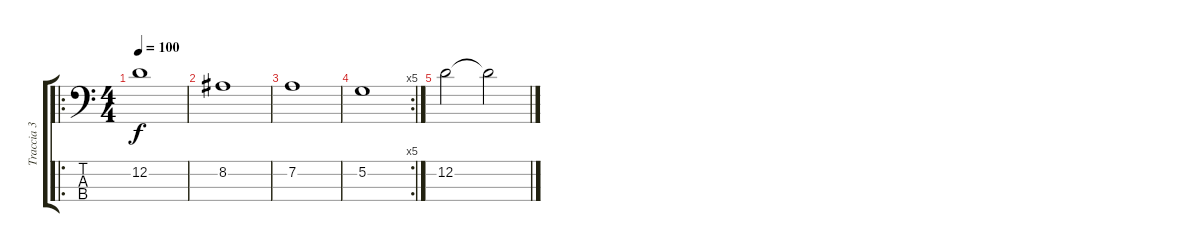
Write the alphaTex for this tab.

\track ("Traccia 3" "Traccia 3") {instrument electricbassfinger}
\staff {score tabs}
\tuning (G2 D2 A1 E1) {hide}
\ro
\ts (4 4)
\tempo 100
\clef f4
\ks c
12.2.1{dy f} |
8.2.1 |
7.2.1 |
\rc 5
5.2.1 |
12.2.2 12.2{t}.2
